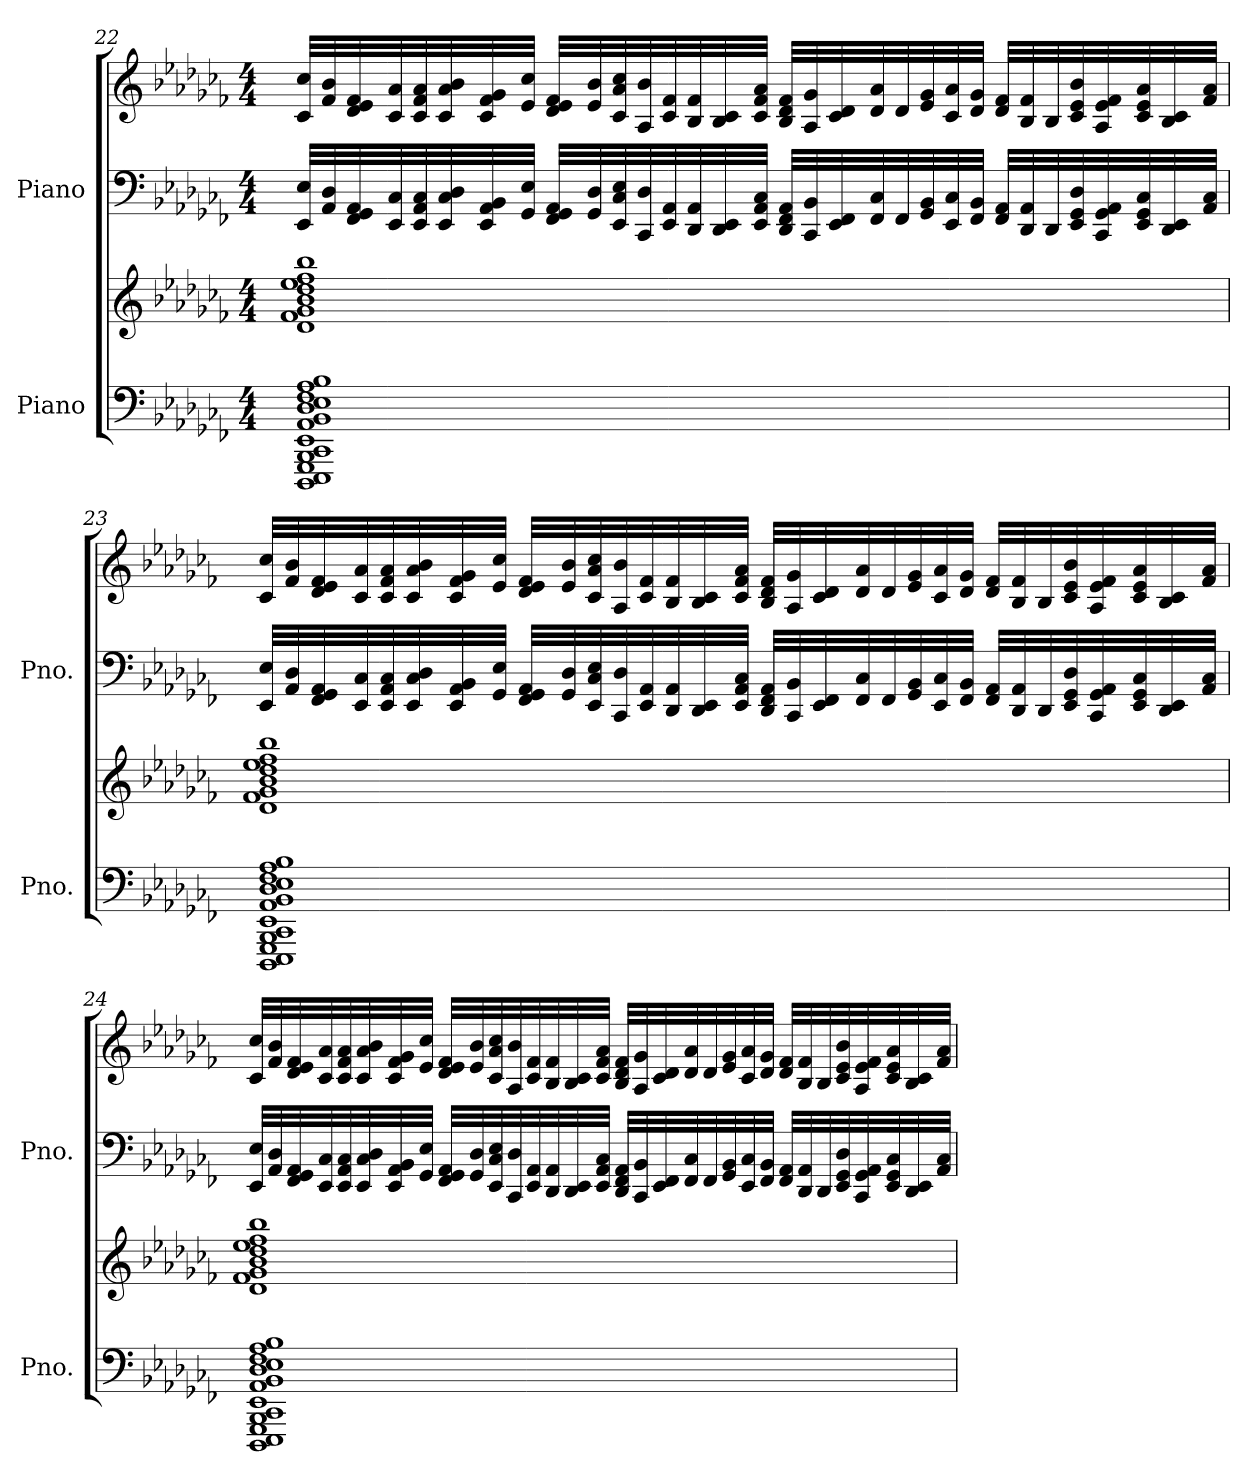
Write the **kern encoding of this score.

**kern	**kern	**kern	**kern
*part2	*part2	*part1	*part1
*staff4	*staff3	*staff2	*staff1
*I"Piano	*	*I"Piano	*
*I'Pno.	*	*I'Pno.	*
!!LO:LB:g=z
*clefF4	*clefG2	*clefF4	*clefG2
*ITrd14c24	*ITrd14c24	*ITrd-21c-36	*ITrd-21c-36
*k[b-e-a-d-g-c-f-]	*k[b-e-a-d-g-c-f-]	*k[b-e-a-d-g-c-f-]	*k[b-e-a-d-g-c-f-]
*M4/4	*M4/4	*M4/4	*M4/4
=22	=22	=22	=22
1DDDDD- 1EEEEE- 1GGGGG- 1BBBBB- 1CCCC- 1EEEE- 1AAAA- 1BBBB- 1DDD- 1EEE- 1FFF- 1AAA- 1BBB-	1DD- 1FF- 1GG- 1BB- 1D- 1E- 1F- 1B-	32ee-/ 32eee-/LLL	32cccc-/ 32ccccc-/LLL
.	.	32aa-/ 32ddd-/	32ffff-/ 32bbbb-/
.	.	32ff-/ 32gg-/ 32aa-/	32dddd-/ 32eeee-/ 32ffff-/
.	.	32ee-/ 32ccc-/	32cccc-/ 32aaaa-/
.	.	32ee-/ 32aa-/ 32ccc-/	32cccc-/ 32ffff-/ 32aaaa-/
.	.	32ee-/ 32ccc-/ 32ddd-/	32cccc-/ 32aaaa-/ 32bbbb-/
.	.	32ee-/ 32aa-/ 32bb-/	32cccc-/ 32ffff-/ 32gggg-/
.	.	32gg-/ 32eee-/JJJ	32eeee-/ 32ccccc-/JJJ
.	.	32ff-/ 32gg-/ 32aa-/LLL	32dddd-/ 32eeee-/ 32ffff-/LLL
.	.	32gg-/ 32ddd-/	32eeee-/ 32bbbb-/
.	.	32ee-/ 32ccc-/ 32eee-/	32cccc-/ 32aaaa-/ 32ccccc-/
.	.	32cc-/ 32ddd-/	32aaa-/ 32bbbb-/
.	.	32ee-/ 32aa-/	32cccc-/ 32ffff-/
.	.	32dd-/ 32aa-/	32bbb-/ 32ffff-/
.	.	32dd-/ 32ee-/	32bbb-/ 32cccc-/
.	.	32ee-/ 32aa-/ 32ccc-/JJJ	32cccc-/ 32ffff-/ 32aaaa-/JJJ
.	.	32dd-/ 32ff-/ 32aa-/LLL	32bbb-/ 32dddd-/ 32ffff-/LLL
.	.	32cc-/ 32bb-/	32aaa-/ 32gggg-/
.	.	32ee-/ 32ff-/	32cccc-/ 32dddd-/
.	.	32ff-/ 32ccc-/	32dddd-/ 32aaaa-/
.	.	32ff-/	32dddd-/
.	.	32gg-/ 32bb-/	32eeee-/ 32gggg-/
.	.	32ee-/ 32ccc-/	32cccc-/ 32aaaa-/
.	.	32ff-/ 32bb-/JJJ	32dddd-/ 32gggg-/JJJ
.	.	32ff-/ 32aa-/LLL	32dddd-/ 32ffff-/LLL
.	.	32dd-/ 32aa-/	32bbb-/ 32ffff-/
.	.	32dd-/	32bbb-/
.	.	32ee-/ 32gg-/ 32ddd-/	32cccc-/ 32eeee-/ 32bbbb-/
.	.	32cc-/ 32gg-/ 32aa-/	32aaa-/ 32eeee-/ 32ffff-/
.	.	32ee-/ 32gg-/ 32ccc-/	32cccc-/ 32eeee-/ 32aaaa-/
.	.	32dd-/ 32ee-/	32bbb-/ 32cccc-/
.	.	32aa-/ 32ccc-/JJJ	32ffff-/ 32aaaa-/JJJ
!!LO:LB:g=z
=23	=23	=23	=23
1DDDDD- 1EEEEE- 1GGGGG- 1BBBBB- 1CCCC- 1EEEE- 1AAAA- 1BBBB- 1DDD- 1EEE- 1FFF- 1AAA- 1BBB-	1DD- 1FF- 1GG- 1BB- 1D- 1E- 1F- 1B-	32ee-/ 32eee-/LLL	32cccc-/ 32ccccc-/LLL
.	.	32aa-/ 32ddd-/	32ffff-/ 32bbbb-/
.	.	32ff-/ 32gg-/ 32aa-/	32dddd-/ 32eeee-/ 32ffff-/
.	.	32ee-/ 32ccc-/	32cccc-/ 32aaaa-/
.	.	32ee-/ 32aa-/ 32ccc-/	32cccc-/ 32ffff-/ 32aaaa-/
.	.	32ee-/ 32ccc-/ 32ddd-/	32cccc-/ 32aaaa-/ 32bbbb-/
.	.	32ee-/ 32aa-/ 32bb-/	32cccc-/ 32ffff-/ 32gggg-/
.	.	32gg-/ 32eee-/JJJ	32eeee-/ 32ccccc-/JJJ
.	.	32ff-/ 32gg-/ 32aa-/LLL	32dddd-/ 32eeee-/ 32ffff-/LLL
.	.	32gg-/ 32ddd-/	32eeee-/ 32bbbb-/
.	.	32ee-/ 32ccc-/ 32eee-/	32cccc-/ 32aaaa-/ 32ccccc-/
.	.	32cc-/ 32ddd-/	32aaa-/ 32bbbb-/
.	.	32ee-/ 32aa-/	32cccc-/ 32ffff-/
.	.	32dd-/ 32aa-/	32bbb-/ 32ffff-/
.	.	32dd-/ 32ee-/	32bbb-/ 32cccc-/
.	.	32ee-/ 32aa-/ 32ccc-/JJJ	32cccc-/ 32ffff-/ 32aaaa-/JJJ
.	.	32dd-/ 32ff-/ 32aa-/LLL	32bbb-/ 32dddd-/ 32ffff-/LLL
.	.	32cc-/ 32bb-/	32aaa-/ 32gggg-/
.	.	32ee-/ 32ff-/	32cccc-/ 32dddd-/
.	.	32ff-/ 32ccc-/	32dddd-/ 32aaaa-/
.	.	32ff-/	32dddd-/
.	.	32gg-/ 32bb-/	32eeee-/ 32gggg-/
.	.	32ee-/ 32ccc-/	32cccc-/ 32aaaa-/
.	.	32ff-/ 32bb-/JJJ	32dddd-/ 32gggg-/JJJ
.	.	32ff-/ 32aa-/LLL	32dddd-/ 32ffff-/LLL
.	.	32dd-/ 32aa-/	32bbb-/ 32ffff-/
.	.	32dd-/	32bbb-/
.	.	32ee-/ 32gg-/ 32ddd-/	32cccc-/ 32eeee-/ 32bbbb-/
.	.	32cc-/ 32gg-/ 32aa-/	32aaa-/ 32eeee-/ 32ffff-/
.	.	32ee-/ 32gg-/ 32ccc-/	32cccc-/ 32eeee-/ 32aaaa-/
.	.	32dd-/ 32ee-/	32bbb-/ 32cccc-/
.	.	32aa-/ 32ccc-/JJJ	32ffff-/ 32aaaa-/JJJ
!!LO:PB:g=z
=24	=24	=24	=24
1DDDDD- 1EEEEE- 1GGGGG- 1BBBBB- 1CCCC- 1EEEE- 1AAAA- 1BBBB- 1DDD- 1EEE- 1FFF- 1AAA- 1BBB-	1DD- 1FF- 1GG- 1BB- 1D- 1E- 1F- 1B-	32ee-/ 32eee-/LLL	32cccc-/ 32ccccc-/LLL
.	.	32aa-/ 32ddd-/	32ffff-/ 32bbbb-/
.	.	32ff-/ 32gg-/ 32aa-/	32dddd-/ 32eeee-/ 32ffff-/
.	.	32ee-/ 32ccc-/	32cccc-/ 32aaaa-/
.	.	32ee-/ 32aa-/ 32ccc-/	32cccc-/ 32ffff-/ 32aaaa-/
.	.	32ee-/ 32ccc-/ 32ddd-/	32cccc-/ 32aaaa-/ 32bbbb-/
.	.	32ee-/ 32aa-/ 32bb-/	32cccc-/ 32ffff-/ 32gggg-/
.	.	32gg-/ 32eee-/JJJ	32eeee-/ 32ccccc-/JJJ
.	.	32ff-/ 32gg-/ 32aa-/LLL	32dddd-/ 32eeee-/ 32ffff-/LLL
.	.	32gg-/ 32ddd-/	32eeee-/ 32bbbb-/
.	.	32ee-/ 32ccc-/ 32eee-/	32cccc-/ 32aaaa-/ 32ccccc-/
.	.	32cc-/ 32ddd-/	32aaa-/ 32bbbb-/
.	.	32ee-/ 32aa-/	32cccc-/ 32ffff-/
.	.	32dd-/ 32aa-/	32bbb-/ 32ffff-/
.	.	32dd-/ 32ee-/	32bbb-/ 32cccc-/
.	.	32ee-/ 32aa-/ 32ccc-/JJJ	32cccc-/ 32ffff-/ 32aaaa-/JJJ
.	.	32dd-/ 32ff-/ 32aa-/LLL	32bbb-/ 32dddd-/ 32ffff-/LLL
.	.	32cc-/ 32bb-/	32aaa-/ 32gggg-/
.	.	32ee-/ 32ff-/	32cccc-/ 32dddd-/
.	.	32ff-/ 32ccc-/	32dddd-/ 32aaaa-/
.	.	32ff-/	32dddd-/
.	.	32gg-/ 32bb-/	32eeee-/ 32gggg-/
.	.	32ee-/ 32ccc-/	32cccc-/ 32aaaa-/
.	.	32ff-/ 32bb-/JJJ	32dddd-/ 32gggg-/JJJ
.	.	32ff-/ 32aa-/LLL	32dddd-/ 32ffff-/LLL
.	.	32dd-/ 32aa-/	32bbb-/ 32ffff-/
.	.	32dd-/	32bbb-/
.	.	32ee-/ 32gg-/ 32ddd-/	32cccc-/ 32eeee-/ 32bbbb-/
.	.	32cc-/ 32gg-/ 32aa-/	32aaa-/ 32eeee-/ 32ffff-/
.	.	32ee-/ 32gg-/ 32ccc-/	32cccc-/ 32eeee-/ 32aaaa-/
.	.	32dd-/ 32ee-/	32bbb-/ 32cccc-/
.	.	32aa-/ 32ccc-/JJJ	32ffff-/ 32aaaa-/JJJ
=	=	=	=
*-	*-	*-	*-
